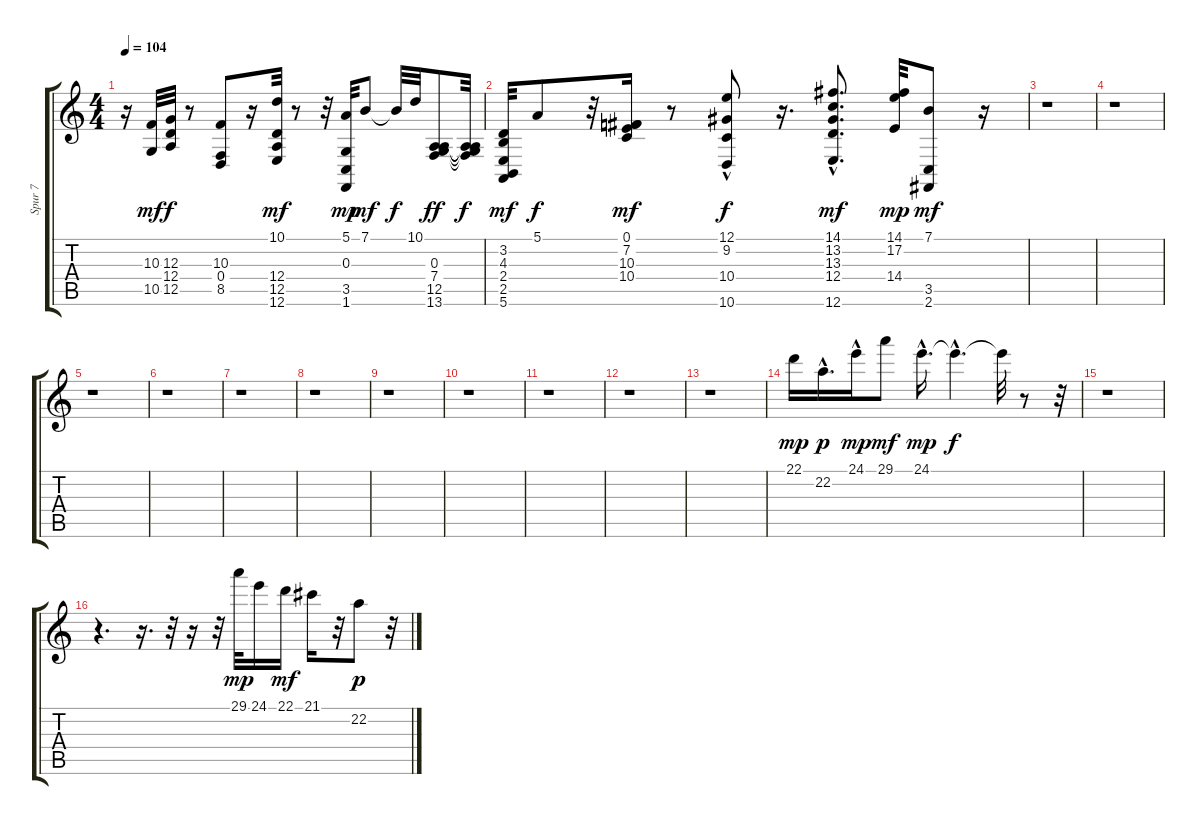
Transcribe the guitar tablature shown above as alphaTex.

\track ("Spur 7" "Spur 7") {instrument acousticgrandpiano}
\staff {score tabs}
\tuning (E4 B3 G3 D3 A2 E2) {hide}
\ts (4 4)
\tempo 104
\clef g2
\ks c
r.16{dy mp} (10.3 10.5).32{dy mf} (12.3 12.4 12.5).32{dy f} r.8 (10.3 0.4 8.5).8 r.16 (10.1 12.4 12.5 12.6).32{dy mf} r.8 r.32 (5.1 0.3 3.5 1.6).32{dy mp} 7.1.8{dy mf} 7.1{t}.32{dy f} 10.1.32 (0.3 7.4 12.5 13.6).8{dy ff} (0.3{t} 7.4{t} 12.5{t} 13.6{t}).32{dy f} |
(3.2 4.3 2.4 2.5 5.6).32{dy mf} 5.1.8{dy f} r.32 (0.1 7.2 10.3 10.4).16{dy mf} r.8 (12.1 9.2{hac} 10.4{hac} 10.6).8{dy f} r.16{d} (14.1 13.2 13.3 12.4{hac} 12.6).8{d dy mf} (14.1 17.2 14.4).32{dy mp} (7.1 3.5 2.6).8{dy mf} r.16 |
r.1 |
r.1 |
r.1 |
r.1 |
r.1 |
r.1 |
r.1 |
r.1 |
r.1 |
r.1 |
r.1 |
22.1.16{dy mp} 22.2{hac}.16{d dy p} 24.1{hac}.16{dy mp} 29.1.8{dy mf} 24.1{hac}.16{d dy mp} 24.1{hac t}.4{d dy f} 24.1{t}.32 r.8 r.32 |
r.1 |
r.4{d} r.16{d} r.32 r.16 r.32 29.1.32{dy mp} 24.1.16 22.1.16{dy mf} 21.1.16 r.32 22.2.8{dy p} r.32
